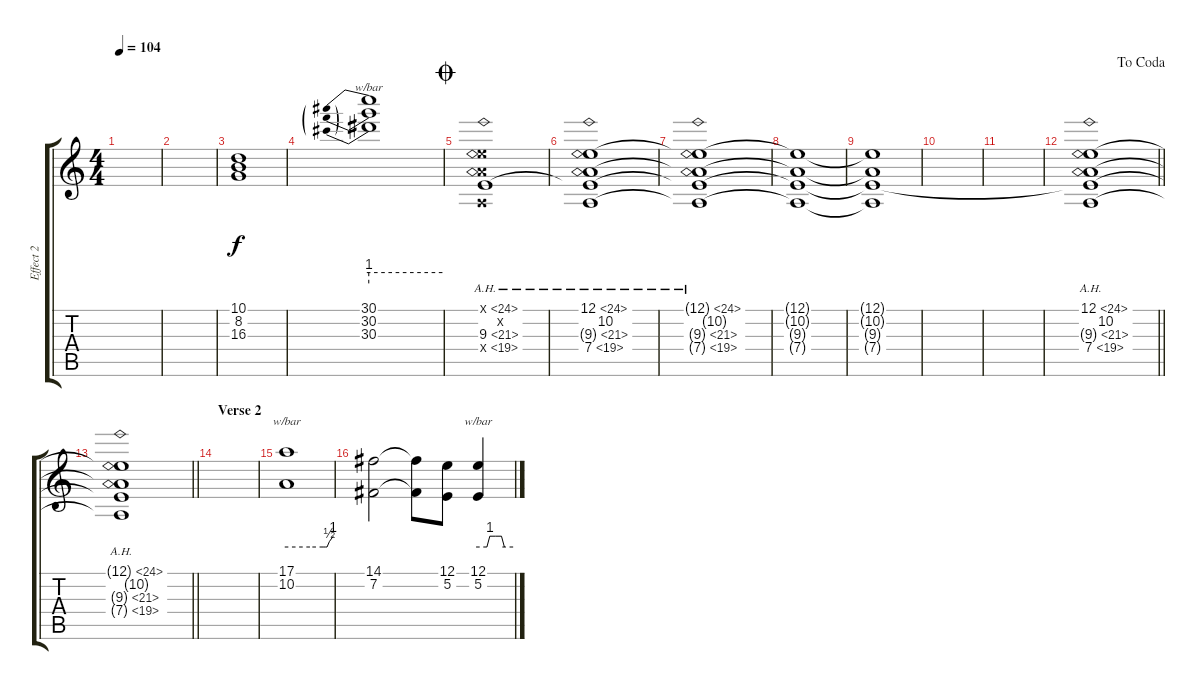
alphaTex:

\track ("Effect 2" "Effect 2") {instrument pad6metallic}
\staff {score tabs}
\tuning (E4 B3 G3 D3 A2 E2) {hide}
\ts (4 4)
\tempo 104
\clef g2
\ks c
|
|
(10.1 8.2 16.3).1{volume 6} |
(30.1 30.2 30.3).1{tbe (predive default 0 4 60 4)} |
\jump coda
(12.1{ah 12 x} 10.2{x} 9.3{ah 12} 7.4{ah 12 x}).1 |
(12.1{ah 12} 10.2 9.3{ah 12 t} 7.4{ah 12}).1{volume 11} |
(12.1{ah 12 t} 10.2{t} 9.3{ah 12 t} 7.4{ah 12 t}).1{volume 12} |
(12.1{t} 10.2{t} 9.3{t} 7.4{t}).1{volume 10} |
(12.1{t} 10.2{t} 9.3{t} 7.4{t}).1 |
|
|
\jump dacoda
\barLineRight lightlight
(12.1{ah 12} 10.2 9.3{ah 12 t} 7.4{ah 12}).1{volume 5} |
\section ("" "")
\barLineRight lightlight
(12.1{ah 12 t} 10.2{t} 9.3{ah 12 t} 7.4{ah 12 t}).1{volume 4} |
\section ("" "Verse 2")
|
(17.1 10.2).1{tbe (custom default 0 0 30 0 47 0 50 0 52 0 55 2 60 4) volume 9 balance 16 instrument tremolostrings} |
(14.1 7.2).2{volume 5 balance 16} (14.1{t} 7.2{t}).8 (12.1 5.2).8 (12.1 5.2).4{tbe (custom default 0 0 15 0 20 4 30 4 40 4 45 0 60 0)}
